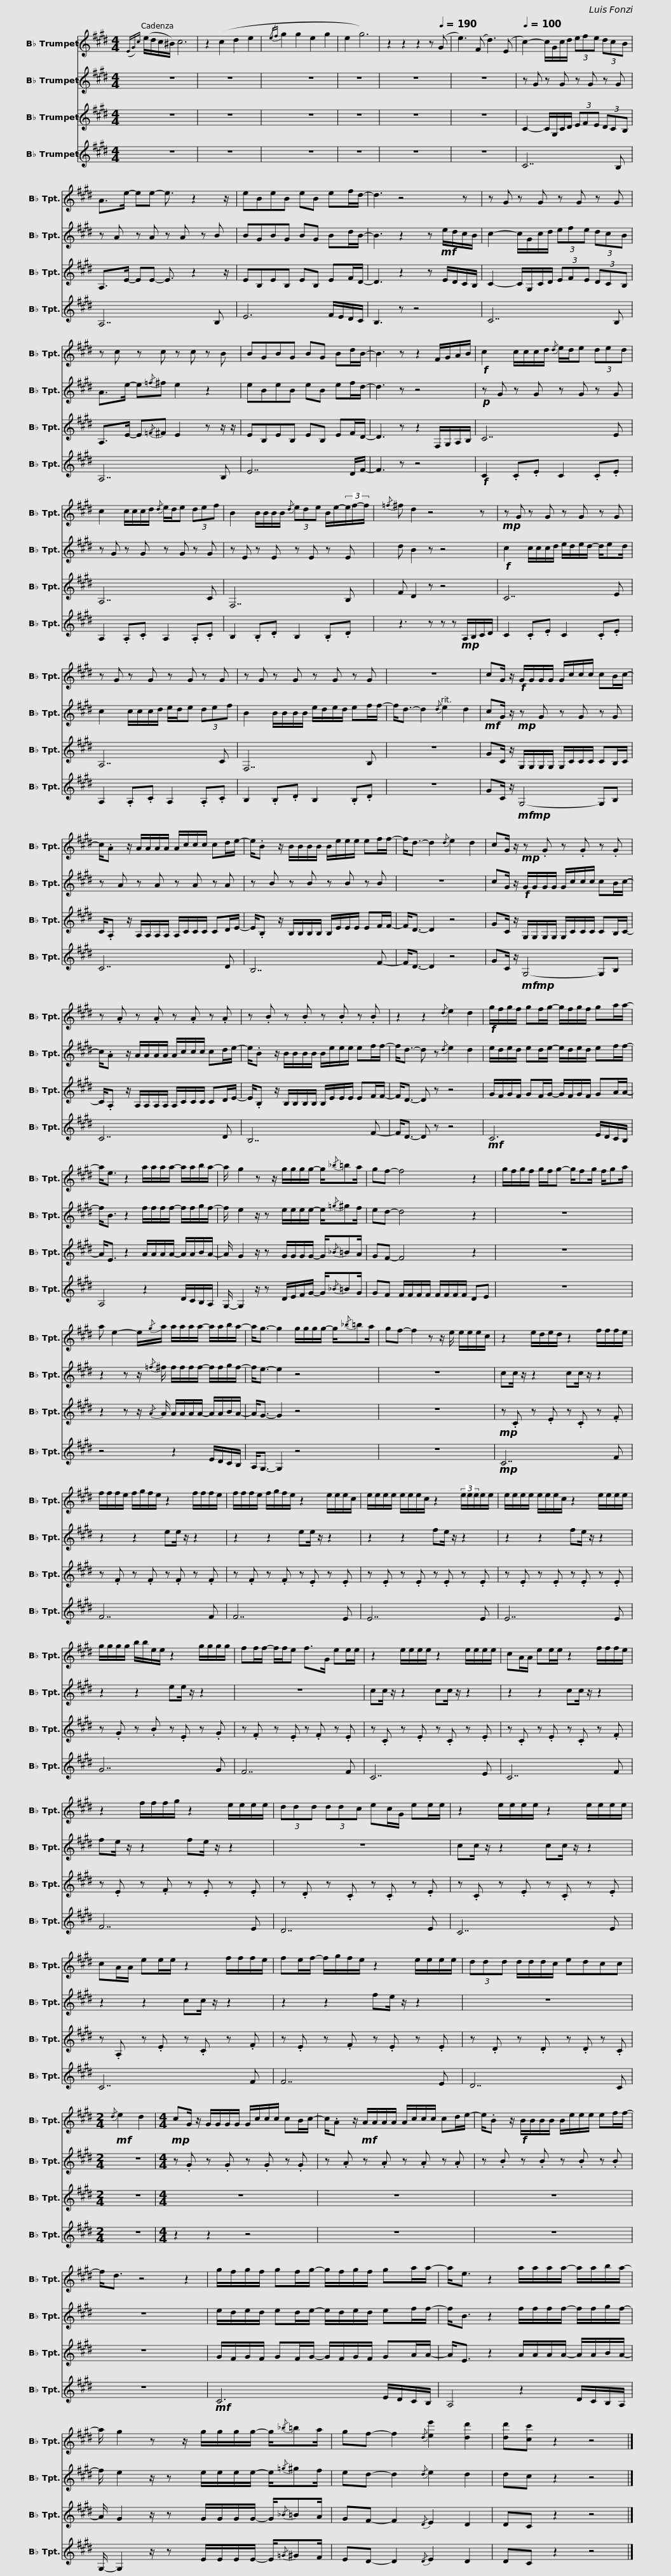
X:1
%%score 1 2 3 4
L:1/8
M:4/4
I:linebreak $
K:none
V:1 treble transpose=-2
V:2 treble transpose=-2
V:3 treble transpose=-2
V:4 treble transpose=-2
V:1
[K:E]({EG)c} (e/d/c/^B/) c6 | z2 (c2 d2 e2 |{/ef} g2 g2 e2 g2 | e2 g6) | z2 z2 z2 z[Q:1/4=190] (G | %5
 e3) (F d3) (E |$[Q:1/4=100] c2-) c/G/c/d/ (3efe (3dcB | A>e- ee- e3/2 z2 z/ | eBeB eB ef/d/- |$ d3 z4 z | %10
 z G z G z G z G | z c z c z c z B |$ BGBG BG Bd/B/- | B3 z z2 F/G/A/B/ |!f! c2 c/c/c/d/{/d} e/d/e (3ded |$ %15
 c2 c/c/c/d/{/d} e/d/e (3def | B2 B/B/B/B/{/d} (3ede B/e/-(3e/f/-f/ |{/=f} ^f d2 z4 z |$!mp! z G z G z G z G | z G z G z G z G | %20
 z G z G z G z G |$ z8 | cG/ z/!f! G/G/G/G/ G/c/c/c/ cB/c/- | c/.A z/ A/A/A/A/ A/c/c/c/ cd/e/- |$ e/.B z/ B/B/B/B/ B/e/e/e/ ef/f/- | %25
 f<d- d2{/d} e2 d2 | cG/ z/!mp! z .G z .G z .G |$ z .A z .A z .A z .A | z .B z .B z .B z .B | z2 z2{/d} e2 d2 |$ %30
!f! g/f/g/f/ gf/g/- g/f/g/f/ ga/a/- | a<e z2 a/a/a/a/- a/a/b/a/- |$ a/ g2 z z/ g/g/g/g/- g/{/_b}=ba/ | gf- f4 z2 | g/f/g/f/ g/f/g- g/fg/ f/ga/ |$ %35
 a e2- e/{/g}a/ a/a/a/a/- a/a/b/a/- | a<g- g2 g/g/g/g/- g/{/_b}=ba/ | gf- f2 z z/ e/ e/e/e/c/ |$ z2 e/d/e/d/ z2 f/f/f/e/ | f/f/f/e/ f/g/f/e/ z2 f/f/f/e/ | %40
 f/f/f/e/ f/g/f/e/ z2 e/e/e/c/ |$ e/e/e/e/ e/e/e/c/ z2 (3e/e/e/e/e/ | e/e/e/e/ e/e/e/c/ z2 e/e/e/e/ |$ g/g/g/g/ b/b/e/e/ z2 g/g/g/g/ | ff/f/- f/f/e f>G ee/e/ | %45
 z2 e/e/e/e/ z2 e/e/e/e/ |$ cA/A/ ee/e/ z2 f/f/f/e/ | z2 f/f/f/g/ z2 e/e/e/e/ | (3ddd (3ddc ec/G/ ee/e/ |$ z2 e/e/e/e/ z2 e/e/e/e/ | %50
 cA/A/ ee/e/ z2 f/f/f/e/ | fe/f/- f/g/f/e/ z2 e/e/e/e/ |$ (3ddd d/d/d/c/ edcc |[M:2/4]!mf!{/d} e2 d2 |[M:4/4]!mp! cG/ z/ G/G/G/G/ G/c/c/c/ cB/c/- |$ %55
 c/.A z/!mf! A/A/A/A/ A/c/c/c/ cd/e/- | e/.B z/!f! B/B/B/B/ B/e/e/e/ ef/f/- | f<d z4 z2 |$ g/f/g/f/ gf/g/- g/f/g/f/ ga/a/- | a<e z2 a/a/a/a/- a/a/b/a/- |$ %60
 a/ g2 z z/ g/g/g/g/- g/{/_b}=ba/ | gf- f2{/d} [ee']2 [dd']2 | [dd'][cc'] z2 z4 |] %63
V:2
[K:E] z8 | z8 | z8 | z8 | z8 | %5
 z8 |$ z G z G z G z G | z A z A z A z B | BGBG BG Bd/B/- |$ B3 z2 z!mf! e/d/c/B/ | %10
 c2- c/G/c/d/ (3efe (3dcB | A>e- e{/=f}^f e2 z2 |$ eBeB eB ef/d/- | d3 z z4 |!p! z G z G z G z G |$ %15
 z G z G z G z G | z E z E z E z E | d B2 z z4 |$!f! c2 c/c/c/d/ e/d/e/d/- d/ed/ | c2 c/c/c/d/ e/d/e (3def | %20
 B2 B/B/B/B/ e/d/e/d/ ef/f/- |$ f<d- d2{/d} e2 d2 |!mf! cG/ z/!mp! z G z G z G | z A z A z A z A |$ z B z B z B z B | %25
 z8 | cG/ z/!f! G/G/G/G/ G/c/c/c/ cB/c/- |$ c/.A z/ A/A/A/A/ A/c/c/c/ cd/e/- | e/.B z/ B/B/B/B/ B/e/e/e/ ef/f/- | f<d- d z{/d} e2 d2 |$ %30
 e/d/e/d/ ed/e/- e/d/e/d/ ef/f/- | f<B z2 f/f/f/f/- f/f/g/f/- |$ f/ e2 z/ z e/e/e/e/- e/{/=g}^gf/ | ed- d4 z2 | z8 |$ %35
 z2 z z/{/=f} ^f/ f/f/f/f/- f/f/g/f/- | f<e- e2 z4 | z8 |$ cc/ z/ z2 cc/ z/ z2 | z2 z2 ee/ z/ z2 | %40
 z2 z2 ee/ z/ z2 |$ z2 z2 fe/ z/ z2 | z2 z2 fe/ z/ z2 |$ z2 z2 ee/ z/ z2 | z8 | %45
 cc/ z/ z2 cc/ z/ z2 |$ z2 z2 cc/ z/ z2 | fe/ z/ z2 fe/ z/ z2 | z8 |$ cc/ z/ z2 cc/ z/ z2 | %50
 z2 z2 cc/ z/ z2 | z2 z2 fe/ z/ z2 |$ z8 |[M:2/4] z4 |[M:4/4] z .G z .G z .G z .G |$ %55
 z .A z .A z .A z .A | z .B z .B z .B z .B | z8 |$ e/d/e/d/ ed/e/- e/d/e/d/ ef/f/- | f<B z2 f/f/f/f/- f/f/g/f/- |$ %60
 f/ e2 z/ z e/e/e/e/- e/{/=g}^gf/ | ed- d2{/d} e2 d2 | dc z2 z4 |] %63
V:3
[K:E] z8 | z8 | z8 | z8 | z8 | %5
 z8 |$ C2- C/G,/C/D/ (3EFE (3DCB, | A,>E- EE- E3/2 z2 z/ | EB,EB, EB, EF/D/- |$ D3 z2 z E/D/C/B,/ | %10
 C2- C/G,/C/D/ (3EFE (3DCB, | A,>E- E{/=F}^F E2 z z/ z/ |$ EB,EB, EB, EF/D/- | D3 z z2 F,/G,/A,/B,/ | C7 E |$ %15
 A,7 C | F,7 B, | F D2 z z4 |$ C7 E | A,7 C | %20
 F,7 B, |$ z8 | GC/ z/ G,/G,/G,/G,/ G,/C/C/C/ CB,/C/ | C/.A, z/ A,/A,/A,/A,/ A,/C/C/C/ CD/E/- |$ E/.B, z/ B,/B,/B,/B,/ B,/E/E/E/ EF/F/- | %25
 F<D- D2 z4 | GC/ z/ G,/G,/G,/G,/ G,/C/C/C/ CB,/C/- |$ C/.A, z/ A,/A,/A,/A,/ A,/C/C/C/ CD/E/- | E/.B, z/ B,/B,/B,/B,/ B,/E/E/E/ EF/F/- | F<D- D z z4 |$ %30
 G/F/G/F/ GF/G/- G/F/G/F/ GA/A/- | A<E z2 A/A/A/A/- A/A/B/A/- |$ A/ G2 z/ z G/G/G/G/- G/{/_B}=BA/ | GF- F4 z2 | z8 |$ %35
 z2 z z/{/A} A/ A/A/A/A/- A/A/B/A/- | A<G- G2 z4 | z8 |$!mp! z .C z .E z .C z .F | z .F z .F z .F z .F | %40
 z .F z .F z .E z .E |$ z .E z .E z .E z .E | z .E z .E z .E z .E |$ z .G z .B z .E z .G | z .F z .E z .F z .E | %45
 z .C z .E z .C z .E |$ z .C z .E z .C z .F | z .E z .F z .E z .E | z .D z .C z .C z .E |$ z .C z .E z .C z .E | %50
 z .A, z .E z .C z .F | z .E z .F z .E z .E |$ z .D z .D z .D z .C |[M:2/4] z4 |[M:4/4] z8 |$ %55
 z8 | z8 | z8 |$ G/F/G/F/ GF/G/- G/F/G/F/ GA/A/- | A<E z2 A/A/A/A/- A/A/B/A/- |$ %60
 A/ G2 z/ z G/G/G/G/- G/{/_B}=BA/ | GF- F2{/D} E2 D2 | DC z2 z4 |] %63
V:4
[K:E] z8 | z8 | z8 | z8 | z8 | %5
 z8 |$ C7 B, | A,7 B, | E6 F/E/D/C/ |$ B,3 z z4 | %10
 C7 B, | A,7 B, |$ E7 D/F/- | F3 z z4 |!f! C2 .C.E C2 .C.E |$ %15
 A,2 .A,.C A,2 .A,.C | B,2 .B,.D B,2 .B,.D | z3 z z z!mp! A,/B,/C/D/ |$ C2 .C.E C2 .C.E | A,2 .A,.C A,2 .A,.C | %20
 B,2 .B,.D B,2 .B,.D |$ z8 | GC/ z/!mf!!mp! G,4- G,B, | C7 D |$ B,7 F- | %25
 F<D- D2 z4 | GC/ z/!mf!!mp! G,4- G,B, |$ C7 D | B,7 F- | F<D- D z z4 |$ %30
!mf! C6 E/D/C/B,/ | A,4 z2 D/C/B,/A,/ |$ G,/- G,2 z/ z D/E/F/G/- G/{/_B}=BG/ | GF F/F/F/F/ F/F/F/F/ DE | z8 |$ %35
 z4 z2 E/D/C/B,/ | A,<G,- G,2 z4 | z8 |$!mp! C7 F | F7 F | %40
 F7 E |$ E7 E | E7 E |$ G7 G | F7 F | %45
 C7 E |$ C7 F | F7 E | D7 E |$ C7 E | %50
 C7 F | F7 E |$ D7 C |[M:2/4] z4 |[M:4/4] z2 z2 z4 |$ %55
 z8 | z8 | z8 |$!mf! C6 E/D/C/B,/ | A,4 z2 D/C/B,/A,/ |$ %60
 G,/- G,2 z/ z E/E/E/E/- E/{/=G}^GF/ | ED- D2{/D} E2 D2 | DC z2 z4 |] %63
